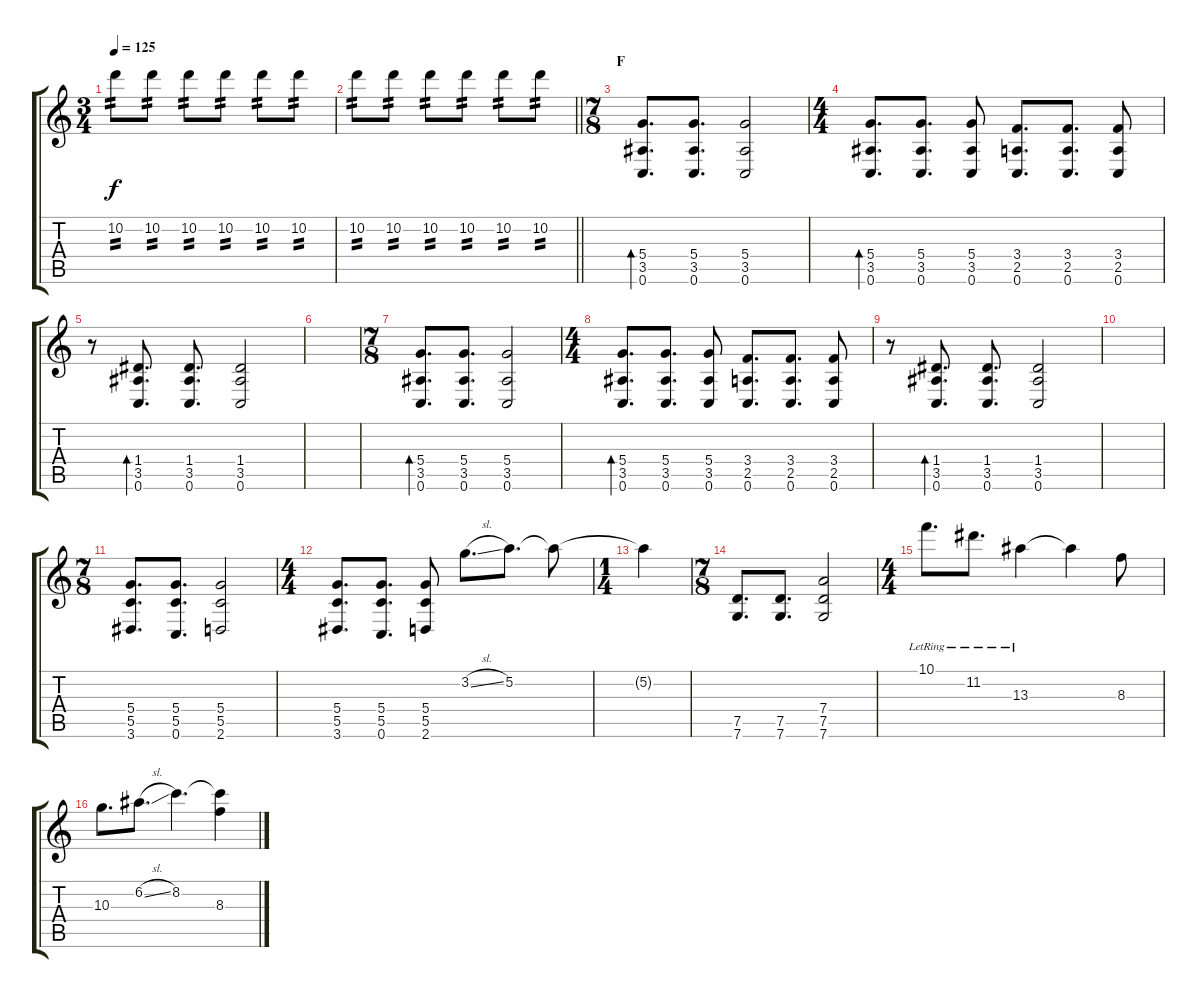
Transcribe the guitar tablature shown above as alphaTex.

\track "" {instrument electricguitarmuted}
\staff {score tabs}
\tuning (G4 E4 A3 D3 G2 C2) {hide}
\ts (3 4)
\tempo 125
\clef g2
\ks c
10.2.8{tp 2 dy f} 10.2.8{tp 2} 10.2.8{tp 2} 10.2.8{tp 2} 10.2.8{tp 2} 10.2.8{tp 2} |
\barLineRight lightlight
10.2.8{tp 2} 10.2.8{tp 2} 10.2.8{tp 2} 10.2.8{tp 2} 10.2.8{tp 2} 10.2.8{tp 2} |
\ts (7 8)
\section ("" "F")
(5.4 3.5 0.6).8{d bd 240} (5.4 3.5 0.6).8{d} (5.4 3.5 0.6).2 |
\ts (4 4)
(5.4 3.5 0.6).8{d bd 240} (5.4 3.5 0.6).8{d} (5.4 3.5 0.6).8 (3.4 2.5 0.6).8{d} (3.4 2.5 0.6).8{d} (3.4 2.5 0.6).8 |
r.8 (1.4 3.5 0.6).8{d bd 240} (1.4 3.5 0.6).8{d} (1.4 3.5 0.6).2 |
|
\ts (7 8)
(5.4 3.5 0.6).8{d bd 240} (5.4 3.5 0.6).8{d} (5.4 3.5 0.6).2 |
\ts (4 4)
(5.4 3.5 0.6).8{d bd 240} (5.4 3.5 0.6).8{d} (5.4 3.5 0.6).8 (3.4 2.5 0.6).8{d} (3.4 2.5 0.6).8{d} (3.4 2.5 0.6).8 |
r.8 (1.4 3.5 0.6).8{d bd 240} (1.4 3.5 0.6).8{d} (1.4 3.5 0.6).2 |
|
\ts (7 8)
(5.4 5.5 3.6).8{d} (5.4 5.5 0.6).8{d} (5.4 5.5 2.6).2 |
\ts (4 4)
(5.4 5.5 3.6).8{d} (5.4 5.5 0.6).8{d} (5.4 5.5 2.6).8 3.2{sl}.8{d} 5.2.8{d} 5.2{t}.8 |
\ts (1 4)
5.2{t}.4 |
\ts (7 8)
(7.5 7.6).8{d} (7.5 7.6).8{d} (7.4 7.5 7.6).2 |
\ts (4 4)
10.1{lr}.8{d instrument electricguitarjazz} 11.2{lr}.8{d} 13.3{lr}.4 13.3{t}.4 8.3.8 |
10.3.8{d} 6.2{sl}.8{d} 8.2.4{d} (8.2{t} 8.3).4
